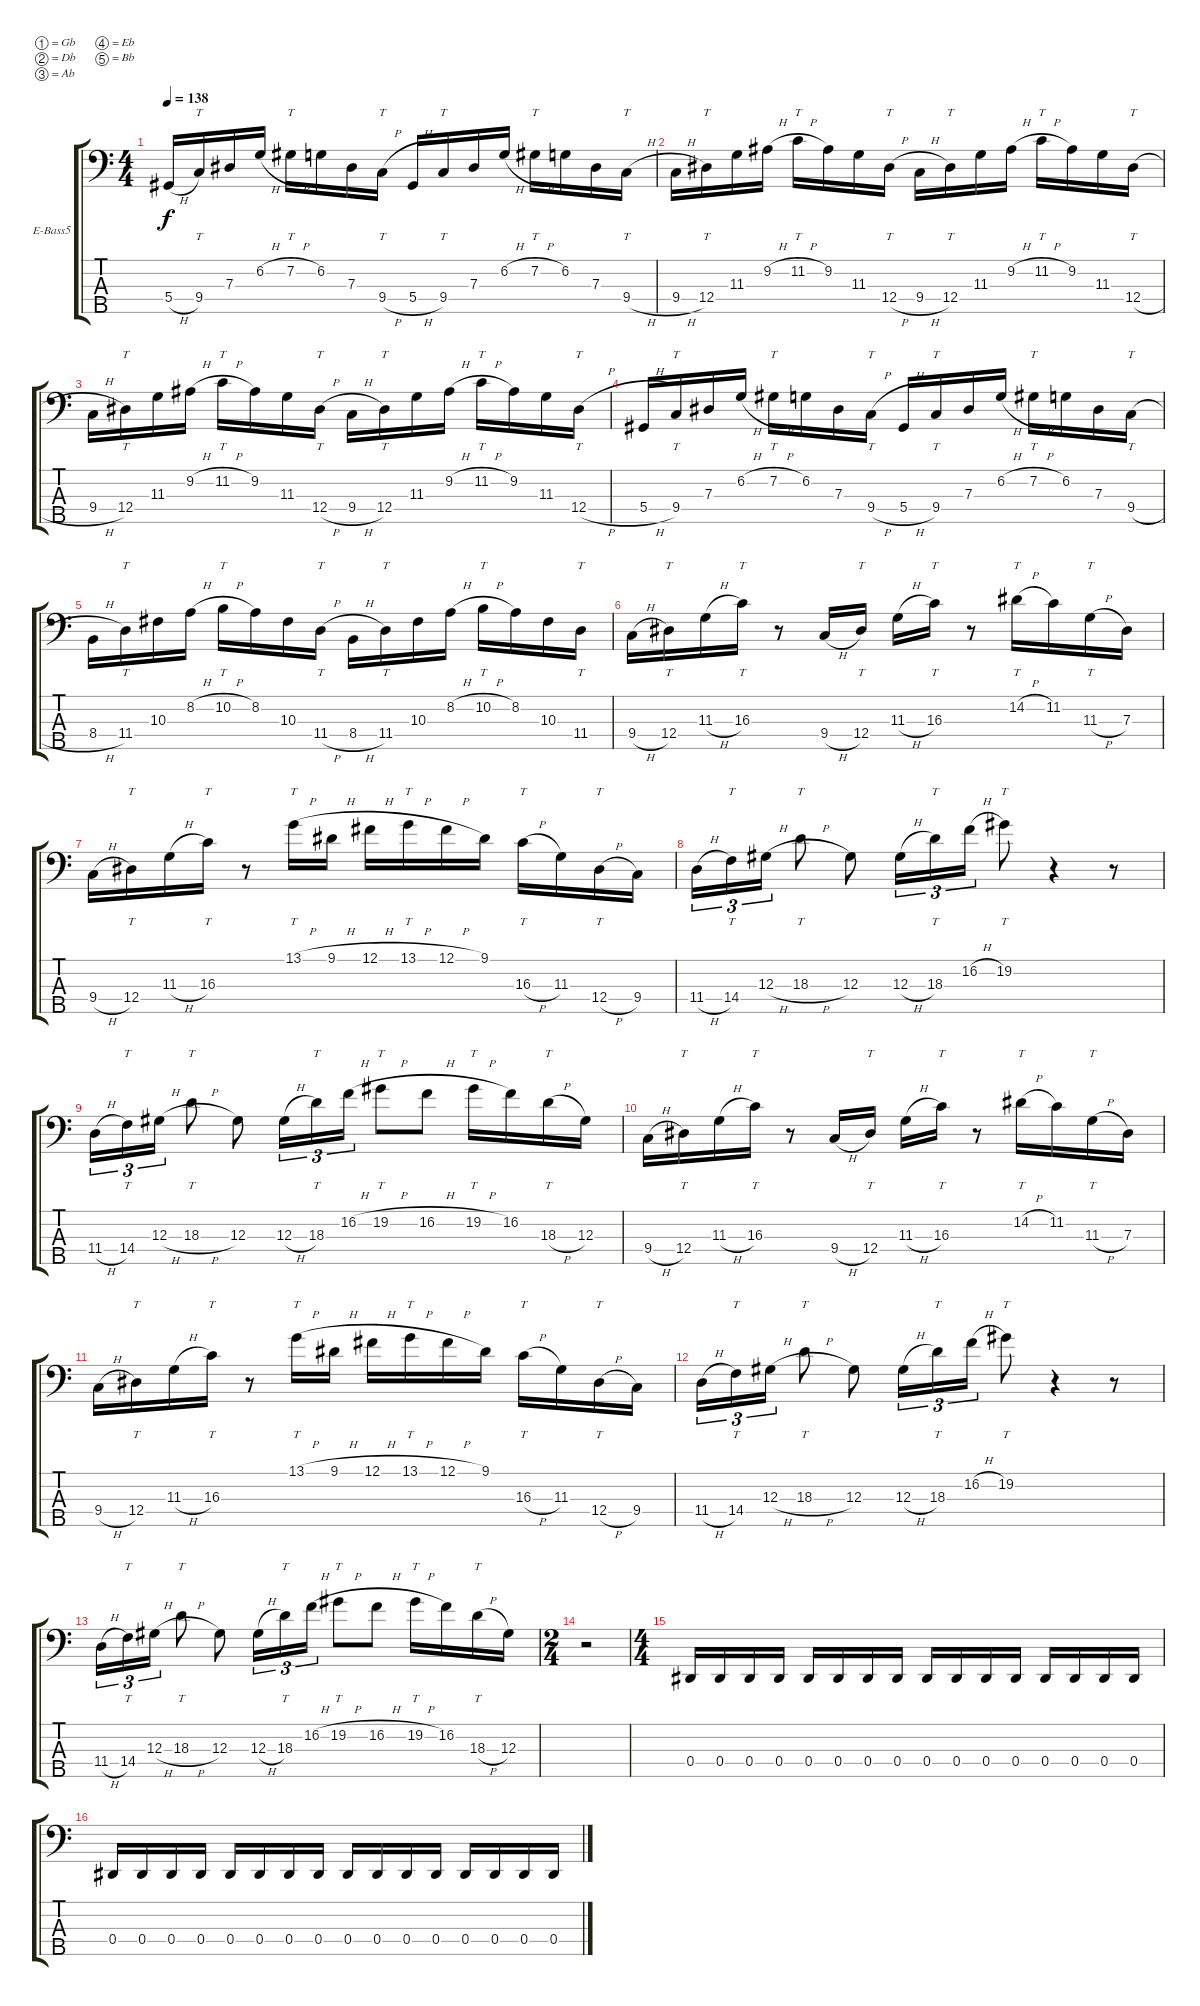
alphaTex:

\bracketExtendMode groupsimilarinstruments
\firstSystemTrackNameOrientation horizontal
\otherSystemsTrackNameOrientation horizontal
\track ("Arif Mirabdolbaghi" "E-Bass5") {instrument electricbassfinger}
\staff {score tabs}
\tuning (Gb2 Db2 Ab1 Eb1 Bb0)
\ts (4 4)
\tempo 138
\clef f4
\ks c
5.4{h}.16{dy f} 9.4.16{tt} 7.3.16 6.2{h}.16 7.2{h}.16{tt} 6.2.16 7.3.16 9.4{h}.16{tt} 5.4{h}.16 9.4.16{tt} 7.3.16 6.2{h}.16 7.2{h}.16{tt} 6.2.16 7.3.16 9.4{h}.16{tt} |
9.4{h}.16 12.4.16{tt} 11.3.16 9.2{h}.16 11.2{h}.16{tt} 9.2.16 11.3.16 12.4{h}.16{tt} 9.4{h}.16 12.4.16{tt} 11.3.16 9.2{h}.16 11.2{h}.16{tt} 9.2.16 11.3.16 12.4{h}.16{tt} |
9.4{h}.16 12.4.16{tt} 11.3.16 9.2{h}.16 11.2{h}.16{tt} 9.2.16 11.3.16 12.4{h}.16{tt} 9.4{h}.16 12.4.16{tt} 11.3.16 9.2{h}.16 11.2{h}.16{tt} 9.2.16 11.3.16 12.4{h}.16{tt} |
5.4{h}.16 9.4.16{tt} 7.3.16 6.2{h}.16 7.2{h}.16{tt} 6.2.16 7.3.16 9.4{h}.16{tt} 5.4{h}.16 9.4.16{tt} 7.3.16 6.2{h}.16 7.2{h}.16{tt} 6.2.16 7.3.16 9.4{h}.16{tt} |
8.4{h}.16 11.4.16{tt} 10.3.16 8.2{h}.16 10.2{h}.16{tt} 8.2.16 10.3.16 11.4{h}.16{tt} 8.4{h}.16 11.4.16{tt} 10.3.16 8.2{h}.16 10.2{h}.16{tt} 8.2.16 10.3.16 11.4.16{tt} |
9.4{h}.16 12.4.16{tt} 11.3{h}.16 16.3.16{tt} r.8 9.4{h}.16 12.4.16{tt} 11.3{h}.16 16.3.16{tt} r.8 14.2{h}.16{tt} 11.2.16 11.3{h}.16{tt} 7.3.16 |
9.4{h}.16 12.4.16{tt} 11.3{h}.16 16.3.16{tt} r.8 13.1{h}.16{tt} 9.1{h}.16 12.1{h}.16 13.1{h}.16{tt} 12.1{h}.16 9.1.16 16.3{h}.16{tt} 11.3.16 12.4{h}.16{tt} 9.4.16 |
11.4{h}.16{tu (3 2)} 14.4.16{tt tu (3 2)} 12.3{h}.16{tu (3 2)} 18.3{h}.8{tt} 12.3.8 12.3{h}.16{tu (3 2)} 18.3.16{tt tu (3 2)} 16.2{h}.16{tu (3 2)} 19.2.8{tt} r.4 r.8 |
11.4{h}.16{tu (3 2)} 14.4.16{tt tu (3 2)} 12.3{h}.16{tu (3 2)} 18.3{h}.8{tt} 12.3.8 12.3{h}.16{tu (3 2)} 18.3.16{tt tu (3 2)} 16.2{h}.16{tu (3 2)} 19.2{h}.8{tt} 16.2{h}.8 19.2{h}.16{tt} 16.2.16 18.3{h}.16{tt} 12.3.16 |
9.4{h}.16 12.4.16{tt} 11.3{h}.16 16.3.16{tt} r.8 9.4{h}.16 12.4.16{tt} 11.3{h}.16 16.3.16{tt} r.8 14.2{h}.16{tt} 11.2.16 11.3{h}.16{tt} 7.3.16 |
9.4{h}.16 12.4.16{tt} 11.3{h}.16 16.3.16{tt} r.8 13.1{h}.16{tt} 9.1{h}.16 12.1{h}.16 13.1{h}.16{tt} 12.1{h}.16 9.1.16 16.3{h}.16{tt} 11.3.16 12.4{h}.16{tt} 9.4.16 |
11.4{h}.16{tu (3 2)} 14.4.16{tt tu (3 2)} 12.3{h}.16{tu (3 2)} 18.3{h}.8{tt} 12.3.8 12.3{h}.16{tu (3 2)} 18.3.16{tt tu (3 2)} 16.2{h}.16{tu (3 2)} 19.2.8{tt} r.4 r.8 |
11.4{h}.16{tu (3 2)} 14.4.16{tt tu (3 2)} 12.3{h}.16{tu (3 2)} 18.3{h}.8{tt} 12.3.8 12.3{h}.16{tu (3 2)} 18.3.16{tt tu (3 2)} 16.2{h}.16{tu (3 2)} 19.2{h}.8{tt} 16.2{h}.8 19.2{h}.16{tt} 16.2.16 18.3{h}.16{tt} 12.3.16 |
\ts (2 4)
\beaming (8 2 2)
r.2 |
\ts (4 4)
\beaming (8 2 2 2 2)
0.4.16 0.4.16 0.4.16 0.4.16 0.4.16 0.4.16 0.4.16 0.4.16 0.4.16 0.4.16 0.4.16 0.4.16 0.4.16 0.4.16 0.4.16 0.4.16 |
0.4.16 0.4.16 0.4.16 0.4.16 0.4.16 0.4.16 0.4.16 0.4.16 0.4.16 0.4.16 0.4.16 0.4.16 0.4.16 0.4.16 0.4.16 0.4.16
